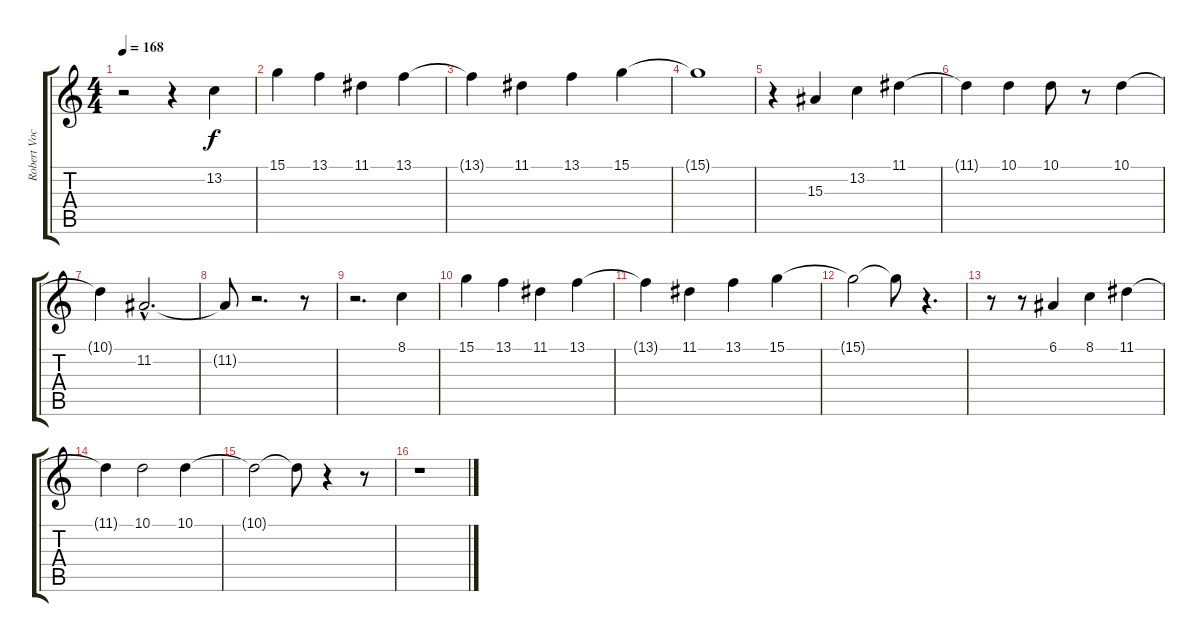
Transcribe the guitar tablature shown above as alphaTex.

\track ("Robert Vocals" "Robert Voc") {instrument piccolo}
\staff {score tabs}
\tuning (E4 B3 G3 D3 A2 E2) {hide}
\ts (4 4)
\tempo 168
\clef g2
\ks c
r.2{dy f} r.4 13.2.4 |
15.1.4 13.1.4 11.1.4 13.1.4 |
13.1{t}.4 11.1.4 13.1.4 15.1.4 |
15.1{t}.1 |
r.4 15.3.4 13.2.4 11.1.4 |
11.1{t}.4 10.1.4 10.1.8 r.8 10.1.4 |
10.1{t}.4 11.2{hac}.2{d} |
11.2{t}.8 r.2{d} r.8 |
r.2{d} 8.1.4 |
15.1.4 13.1.4 11.1.4 13.1.4 |
13.1{t}.4 11.1.4 13.1.4 15.1.4 |
15.1{t}.2 15.1{t}.8 r.4{d} |
r.8 r.8 6.1.4 8.1.4 11.1.4 |
11.1{t}.4 10.1.2 10.1.4 |
10.1{t}.2 10.1{t}.8 r.4 r.8 |
r.1
